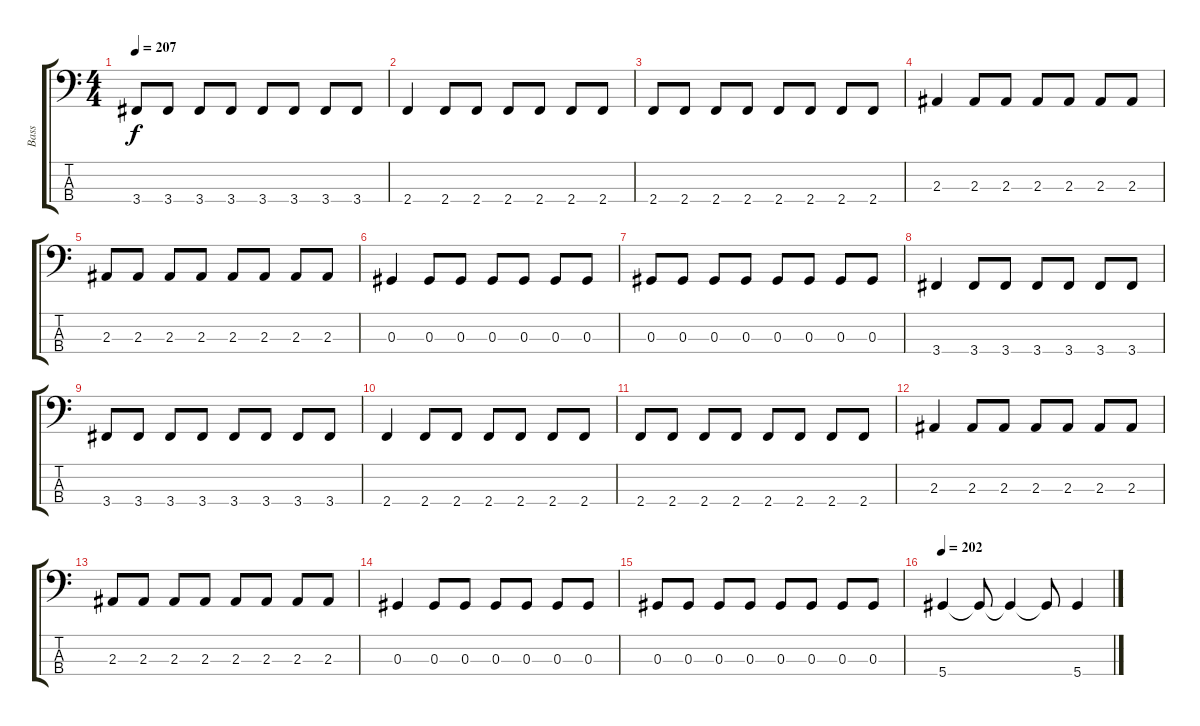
\track ("Bass" "Bass") {instrument electricbasspick}
\staff {score tabs}
\tuning (Gb2 Db2 Ab1 Eb1) {hide}
\ts (4 4)
\tempo 207
\clef f4
\ks c
3.4.8{dy f} 3.4.8 3.4.8 3.4.8 3.4.8 3.4.8 3.4.8 3.4.8 |
2.4.4 2.4.8 2.4.8 2.4.8 2.4.8 2.4.8 2.4.8 |
2.4.8 2.4.8 2.4.8 2.4.8 2.4.8 2.4.8 2.4.8 2.4.8 |
2.3.4 2.3.8 2.3.8 2.3.8 2.3.8 2.3.8 2.3.8 |
2.3.8 2.3.8 2.3.8 2.3.8 2.3.8 2.3.8 2.3.8 2.3.8 |
0.3.4 0.3.8 0.3.8 0.3.8 0.3.8 0.3.8 0.3.8 |
0.3.8 0.3.8 0.3.8 0.3.8 0.3.8 0.3.8 0.3.8 0.3.8 |
3.4.4 3.4.8 3.4.8 3.4.8 3.4.8 3.4.8 3.4.8 |
3.4.8 3.4.8 3.4.8 3.4.8 3.4.8 3.4.8 3.4.8 3.4.8 |
2.4.4 2.4.8 2.4.8 2.4.8 2.4.8 2.4.8 2.4.8 |
2.4.8 2.4.8 2.4.8 2.4.8 2.4.8 2.4.8 2.4.8 2.4.8 |
2.3.4 2.3.8 2.3.8 2.3.8 2.3.8 2.3.8 2.3.8 |
2.3.8 2.3.8 2.3.8 2.3.8 2.3.8 2.3.8 2.3.8 2.3.8 |
0.3.4 0.3.8 0.3.8 0.3.8 0.3.8 0.3.8 0.3.8 |
0.3.8 0.3.8 0.3.8 0.3.8 0.3.8 0.3.8 0.3.8 0.3.8 |
\tempo 202
5.4.4 5.4{t}.8 5.4{t}.4 5.4{t}.8 5.4.4
